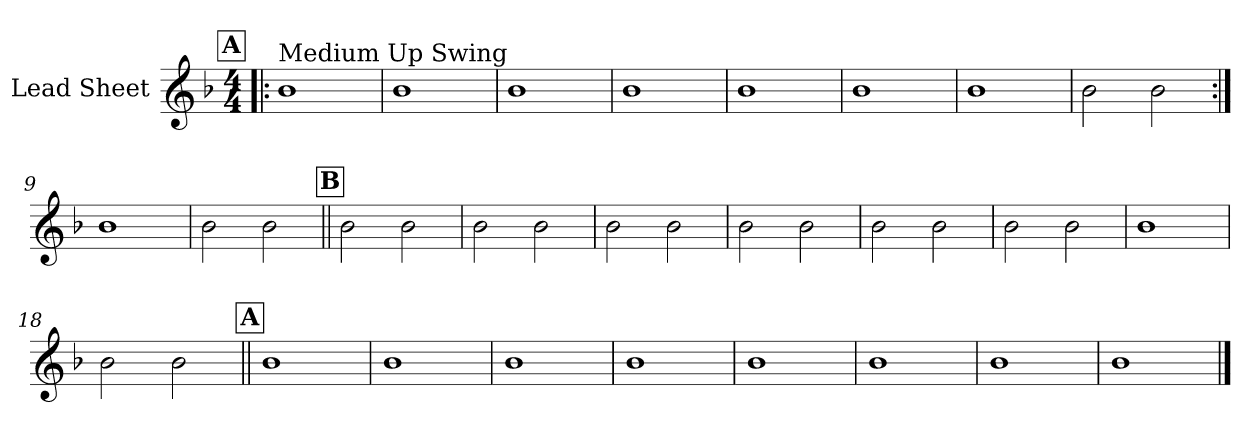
**kern
*part1
*staff1
*I"Lead Sheet
*clefG2
*k[b-]
*d:
*M4/4
!!LO:REH:place=s1:a:fs=14:t=A
=1!|:
!LO:TX:a:t=Medium Up Swing
1b-
=2
1b-
=3
1b-
=4
1b-
!!LO:LB:g=z
=5
1b-
=6
1b-
=7
1b-
=8
2b-\
2b-\
!!LO:LB:g=z
=9:|!
1b-
=10
2b-\
2b-\
!!LO:LB:g=z
!!LO:REH:place=s1:a:fs=14:t=B
=11||
2b-\
2b-\
=12
2b-\
2b-\
=13
2b-\
2b-\
=14
2b-\
2b-\
!!LO:LB:g=z
=15
2b-\
2b-\
=16
2b-\
2b-\
=17
1b-
=18
2b-\
2b-\
!!LO:LB:g=z
!!LO:REH:place=s1:a:fs=14:t=A
=19||
1b-
=20
1b-
=21
1b-
=22
1b-
!!LO:LB:g=z
=23
1b-
=24
1b-
=25
1b-
=26
1b-
==
*-
